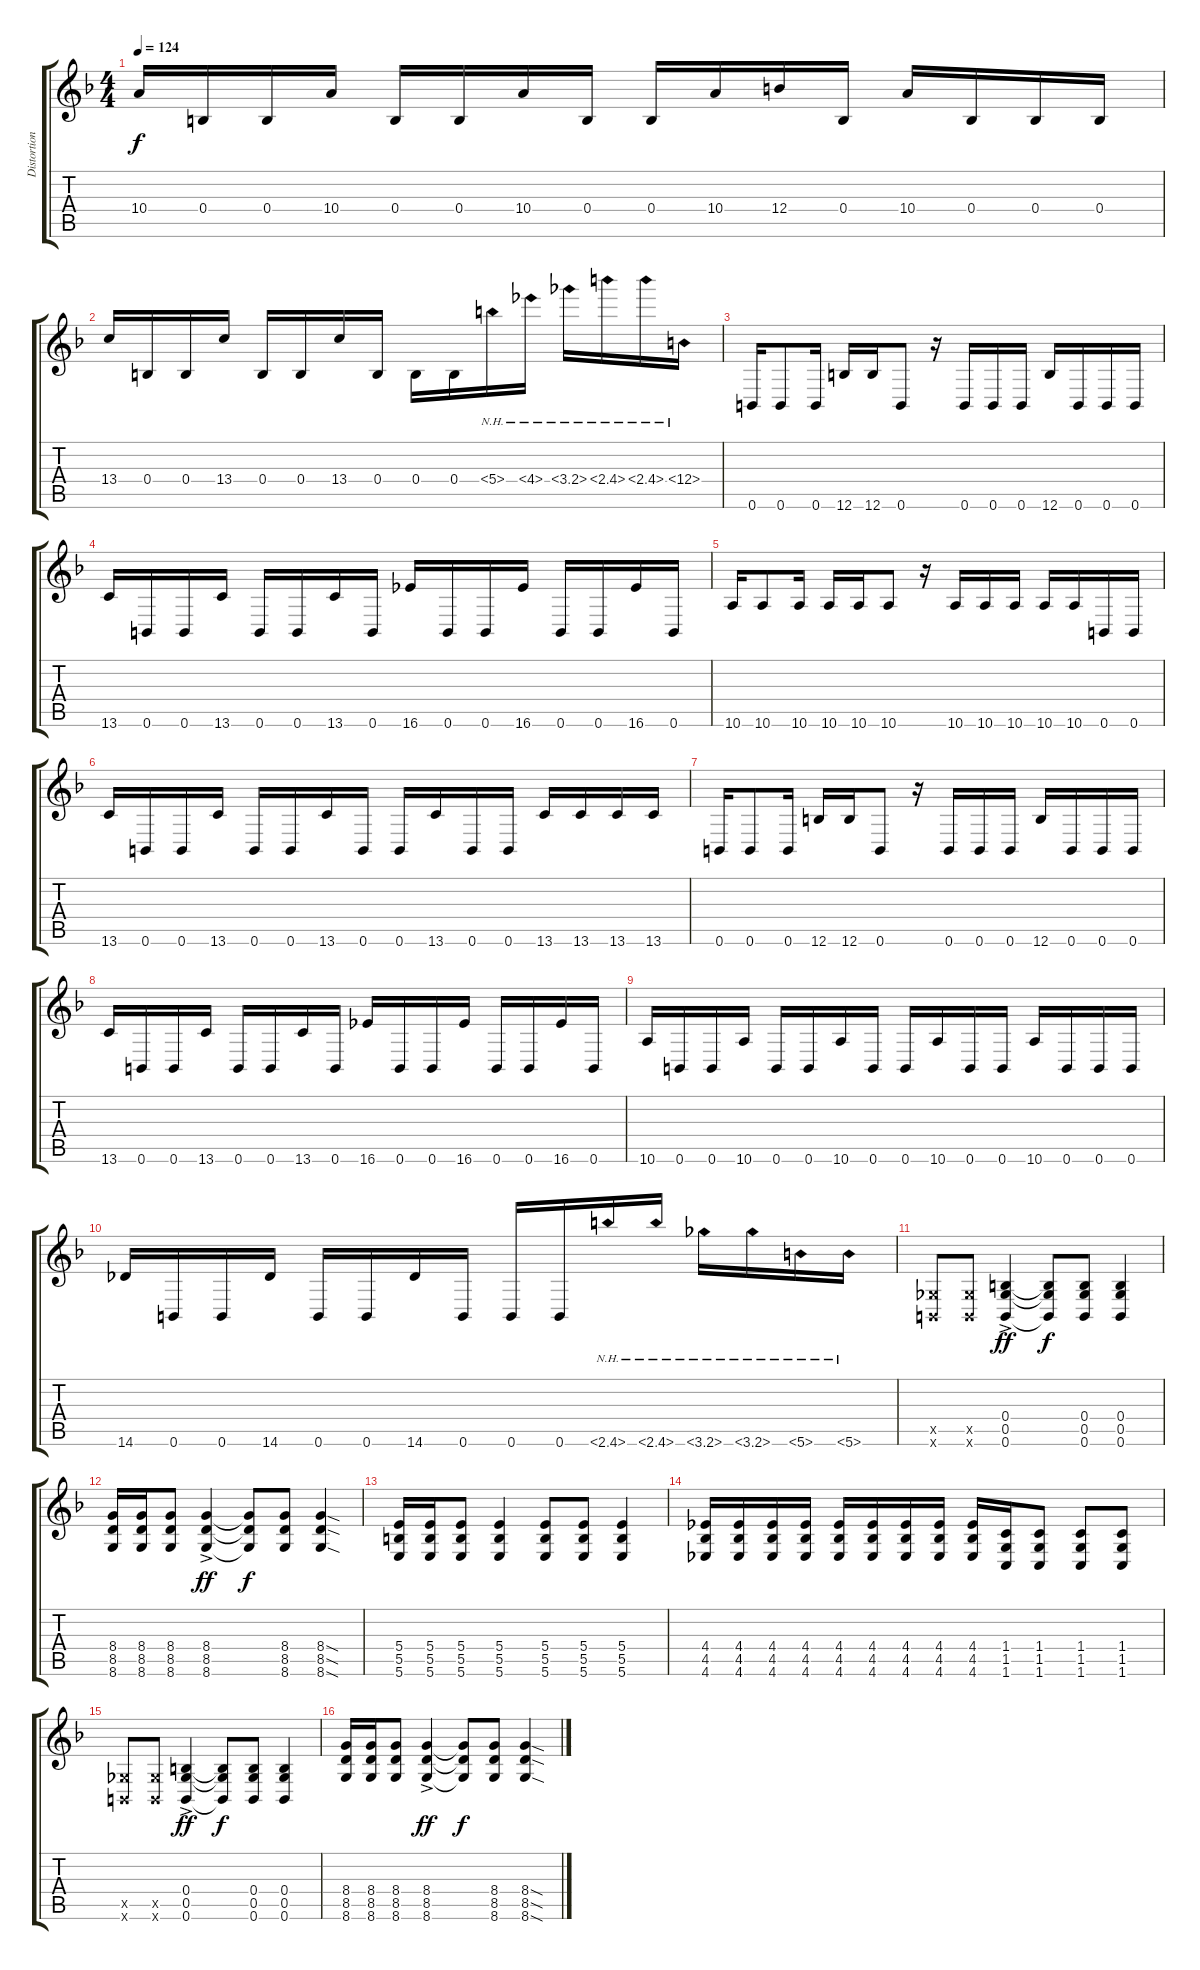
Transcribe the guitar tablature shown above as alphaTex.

\track ("Distortion" "Distortion") {instrument distortionguitar}
\staff {score tabs}
\tuning (Db4 Ab3 E3 B2 Gb2 B1) {hide}
\ts (4 4)
\tempo 124
\clef g2
\ks f
10.4.16{dy f} 0.4.16 0.4.16 10.4.16 0.4.16 0.4.16 10.4.16 0.4.16 0.4.16 10.4.16 12.4.16 0.4.16 10.4.16 0.4.16 0.4.16 0.4.16 |
13.4.16 0.4.16 0.4.16 13.4.16 0.4.16 0.4.16 13.4.16 0.4.16 0.4.16 0.4.16 5.4{nh}.16 4.4{nh}.16 3.4{nh}.16 2.4{nh}.16 2.4{nh}.16 1.4{nh}.16 |
0.6.16 0.6.8 0.6.16 12.6.16 12.6.16 0.6.8 r.16 0.6.16 0.6.16 0.6.16 12.6.16 0.6.16 0.6.16 0.6.16 |
13.6.16 0.6.16 0.6.16 13.6.16 0.6.16 0.6.16 13.6.16 0.6.16 16.6.16 0.6.16 0.6.16 16.6.16 0.6.16 0.6.16 16.6.16 0.6.16 |
10.6.16 10.6.8 10.6.16 10.6.16 10.6.16 10.6.8 r.16 10.6.16 10.6.16 10.6.16 10.6.16 10.6.16 0.6.16 0.6.16 |
13.6.16 0.6.16 0.6.16 13.6.16 0.6.16 0.6.16 13.6.16 0.6.16 0.6.16 13.6.16 0.6.16 0.6.16 13.6.16 13.6.16 13.6.16 13.6.16 |
0.6.16 0.6.8 0.6.16 12.6.16 12.6.16 0.6.8 r.16 0.6.16 0.6.16 0.6.16 12.6.16 0.6.16 0.6.16 0.6.16 |
13.6.16 0.6.16 0.6.16 13.6.16 0.6.16 0.6.16 13.6.16 0.6.16 16.6.16 0.6.16 0.6.16 16.6.16 0.6.16 0.6.16 16.6.16 0.6.16 |
10.6.16 0.6.16 0.6.16 10.6.16 0.6.16 0.6.16 10.6.16 0.6.16 0.6.16 10.6.16 0.6.16 0.6.16 10.6.16 0.6.16 0.6.16 0.6.16 |
14.6.16 0.6.16 0.6.16 14.6.16 0.6.16 0.6.16 14.6.16 0.6.16 0.6.16 0.6.16 2.6{nh}.16 2.6{nh}.16 3.6{nh}.16 3.6{nh}.16 5.6{nh}.16 5.6{nh}.16 |
(0.5{x} 0.6{x}).8 (0.5{x} 0.6{x}).8 (0.4{ac} 0.5{ac} 0.6{ac}).4{dy ff} (0.4{t} 0.5{t} 0.6{t}).8{dy f} (0.4 0.5 0.6).8 (0.4 0.5 0.6).4 |
(8.4 8.5 8.6).16 (8.4 8.5 8.6).16 (8.4 8.5 8.6).8 (8.4{ac} 8.5{ac} 8.6{ac}).4{dy ff} (8.4{t} 8.5{t} 8.6{t}).8{dy f} (8.4 8.5 8.6).8 (8.4{sod} 8.5{sod} 8.6{sod}).4 |
(5.4 5.5 5.6).16 (5.4 5.5 5.6).16 (5.4 5.5 5.6).8 (5.4 5.5 5.6).4 (5.4 5.5 5.6).8 (5.4 5.5 5.6).8 (5.4 5.5 5.6).4 |
(4.4 4.5 4.6).16 (4.4 4.5 4.6).16 (4.4 4.5 4.6).16 (4.4 4.5 4.6).16 (4.4 4.5 4.6).16 (4.4 4.5 4.6).16 (4.4 4.5 4.6).16 (4.4 4.5 4.6).16 (4.4 4.5 4.6).16 (1.4 1.5 1.6).16 (1.4 1.5 1.6).8 (1.4 1.5 1.6).8 (1.4 1.5 1.6).8 |
(0.5{x} 0.6{x}).8 (0.5{x} 0.6{x}).8 (0.4{ac} 0.5{ac} 0.6{ac}).4{dy ff} (0.4{t} 0.5{t} 0.6{t}).8{dy f} (0.4 0.5 0.6).8 (0.4 0.5 0.6).4 |
(8.4 8.5 8.6).16 (8.4 8.5 8.6).16 (8.4 8.5 8.6).8 (8.4{ac} 8.5{ac} 8.6{ac}).4{dy ff} (8.4{t} 8.5{t} 8.6{t}).8{dy f} (8.4 8.5 8.6).8 (8.4{sod} 8.5{sod} 8.6{sod}).4
